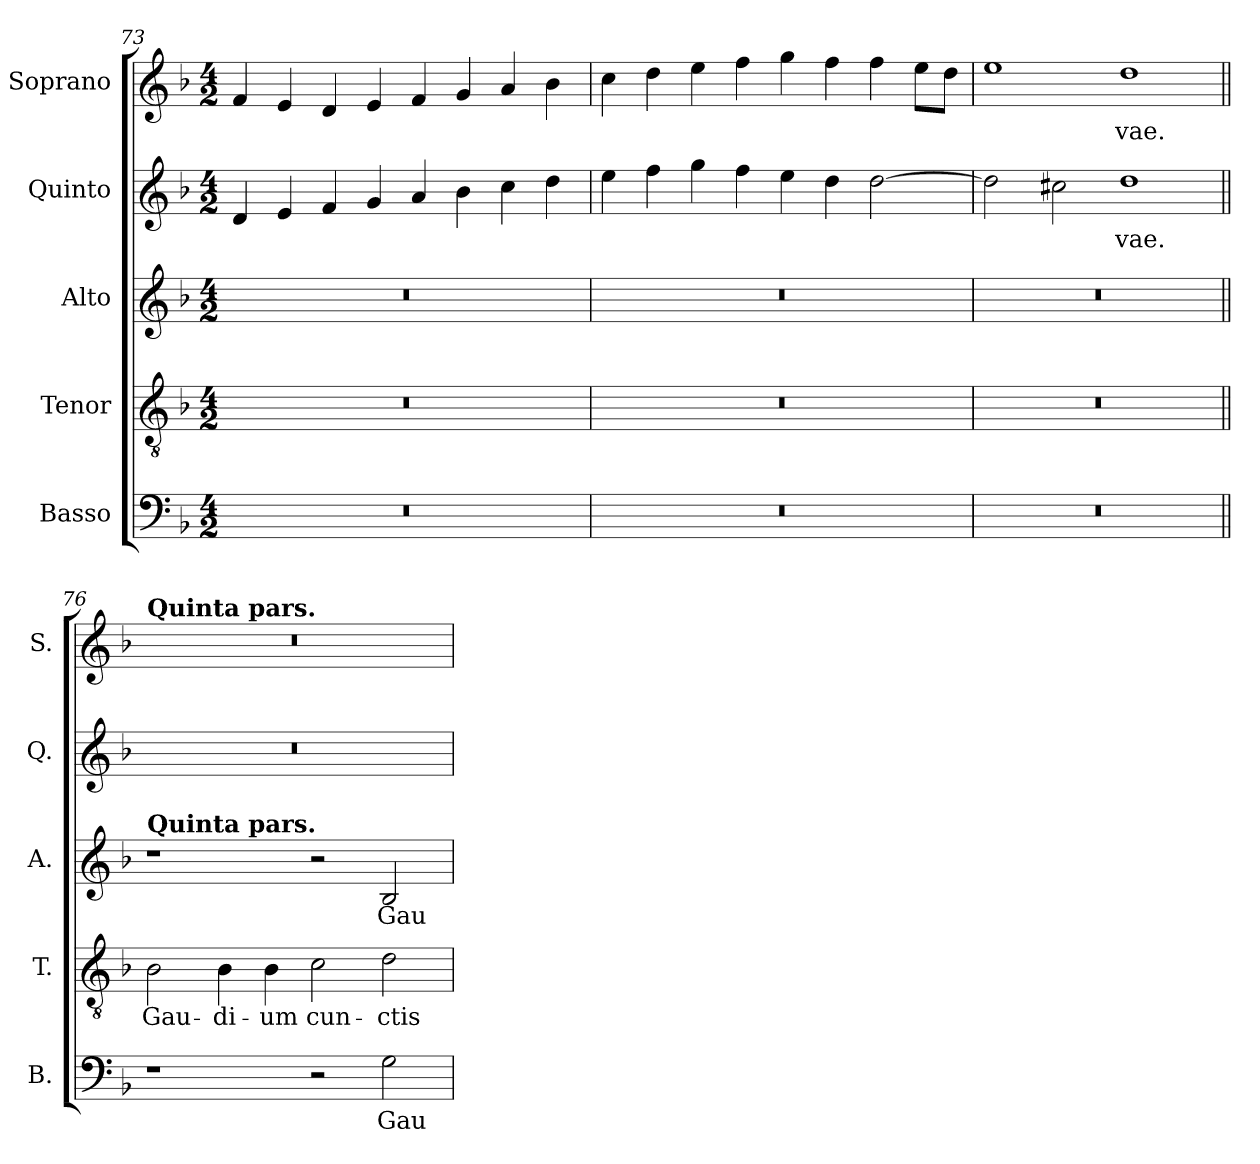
**kern	**text	**kern	**text	**kern	**text	**kern	**text	**kern	**text
*part5	*part5	*part4	*part4	*part3	*part3	*part2	*part2	*part1	*part1
*staff5	*staff5	*staff4	*staff4	*staff3	*staff3	*staff2	*staff2	*staff1	*staff1
*I"Basso	*	*I"Tenor	*	*I"Alto	*	*I"Quinto	*	*I"Soprano	*
*I'B.	*	*I'T.	*	*I'A.	*	*I'Q.	*	*I'S.	*
*clefF4	*	*clefGv2	*	*clefG2	*	*clefG2	*	*clefG2	*
*	*	*ITrd7c12	*	*	*	*	*	*	*
*k[b-]	*	*k[b-]	*	*k[b-]	*	*k[b-]	*	*k[b-]	*
*F:	*	*F:	*	*F:	*	*F:	*	*F:	*
*M4/2	*	*M4/2	*	*M4/2	*	*M4/2	*	*M4/2	*
=73	=73	=73	=73	=73	=73	=73	=73	=73	=73
!LO:N:vis=1	!	!LO:N:vis=1	!	!LO:N:vis=1	!	!	!	!	!
0r	.	0r	.	0r	.	4di/	.	4fi/	.
.	.	.	.	.	.	4ei/	.	4ei/	.
.	.	.	.	.	.	4fi/	.	4di/	.
.	.	.	.	.	.	4gi/	.	4ei/	.
.	.	.	.	.	.	4ai/	.	4fi/	.
.	.	.	.	.	.	4b-i\	.	4gi/	.
.	.	.	.	.	.	4cci\	.	4ai/	.
.	.	.	.	.	.	4ddi\	.	4b-i\	.
=74	=74	=74	=74	=74	=74	=74	=74	=74	=74
!LO:N:vis=1	!	!LO:N:vis=1	!	!LO:N:vis=1	!	!	!	!	!
0r	.	0r	.	0r	.	4eei\	.	4cci\	.
.	.	.	.	.	.	4ffi\	.	4ddi\	.
.	.	.	.	.	.	4ggi\	.	4eei\	.
.	.	.	.	.	.	4ffi\	.	4ffi\	.
.	.	.	.	.	.	4eei\	.	4ggi\	.
.	.	.	.	.	.	4ddi\	.	4ffi\	.
.	.	.	.	.	.	[2ddi\	.	4ffi\	.
.	.	.	.	.	.	.	.	8eei\L	.
.	.	.	.	.	.	.	.	8ddi\J	.
=75	=75	=75	=75	=75	=75	=75	=75	=75	=75
!LO:N:vis=1	!	!LO:N:vis=1	!	!LO:N:vis=1	!	!	!	!	!
0r	.	0r	.	0r	.	2ddi\]	.	1eei	.
.	.	.	.	.	.	2cc#Xi\	.	.	.
!	!	!	!	!	!	!	!LO:LY:b:color=#000000	!	!
!	!	!	!	!	!	!	!	!	!LO:LY:b:color=#000000
.	.	.	.	.	.	1ddi	-vae.	1ddi	-vae.
!!LO:LB:g=z
=76||	=76||	=76||	=76||	=76||	=76||	=76||	=76||	=76||	=76||
!	!	!	!	!	!	!	!	!LO:TX:a:B:t=Quinta pars.	!
!	!	!	!	!LO:TX:a:B:t=Quinta pars.	!	!	!	!	!
!	!	!	!LO:LY:b:color=#000000	!	!	!LO:N:vis=1	!	!LO:N:vis=1	!
1r	.	2BB-i\	Gau-	1r	.	0r	.	0r	.
!	!	!	!LO:LY:b:color=#000000	!	!	!	!	!	!
.	.	4BB-i\	-di-	.	.	.	.	.	.
!	!	!	!LO:LY:b:color=#000000	!	!	!	!	!	!
.	.	4BB-i\	-um	.	.	.	.	.	.
!	!	!	!LO:LY:b:color=#000000	!	!	!	!	!	!
2r	.	2Ci\	cun-	2r	.	.	.	.	.
!	!LO:LY:b:color=#000000	!	!	!	!	!	!	!	!
!	!	!	!LO:LY:b:color=#000000	!	!	!	!	!	!
!	!	!	!	!	!LO:LY:b:color=#000000	!	!	!	!
2Gi\	Gau-	2Di\	-ctis	2B-i/	Gau-	.	.	.	.
=	=	=	=	=	=	=	=	=	=
*-	*-	*-	*-	*-	*-	*-	*-	*-	*-
